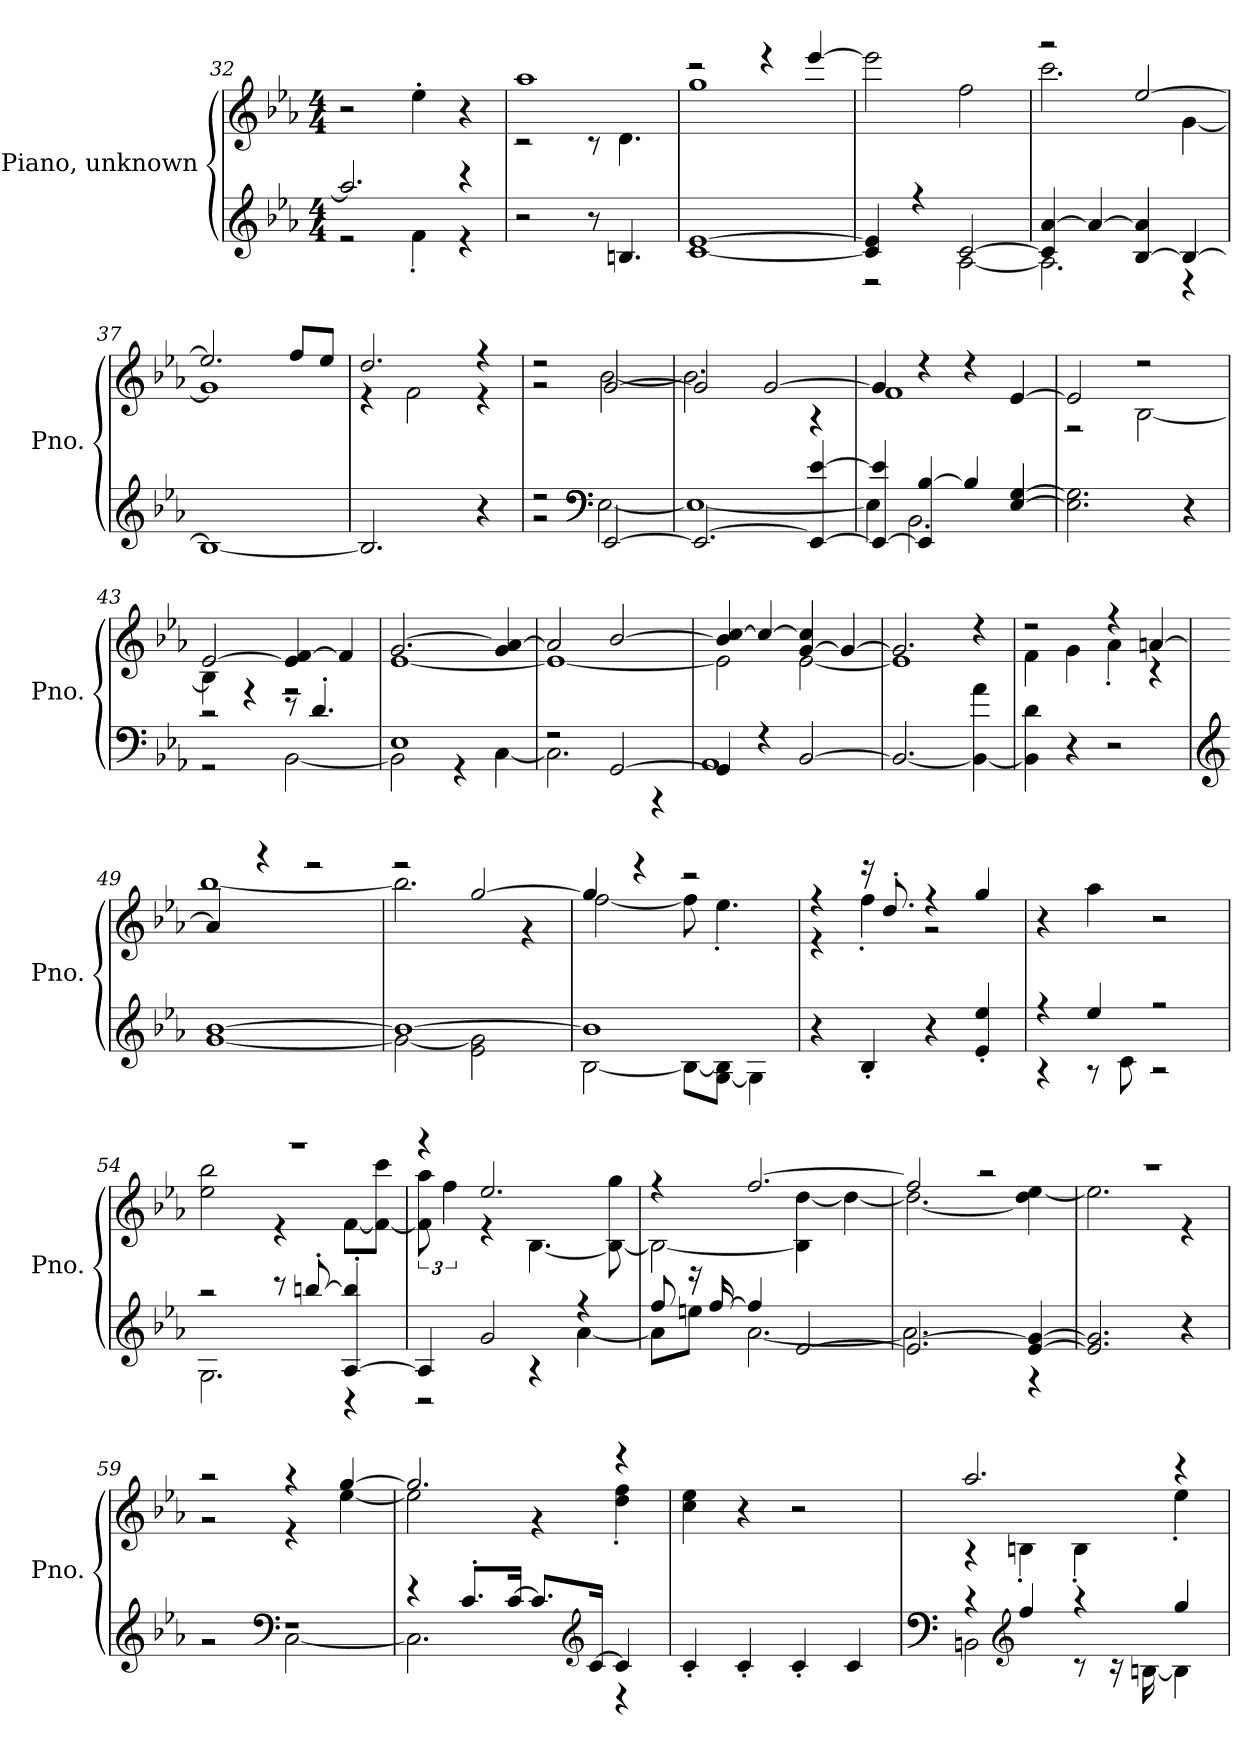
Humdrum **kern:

**kern	**kern
*part1	*part1
*staff2	*staff1
*I"Piano, unknown	*
*I'Pno.	*
*clefG2	*clefG2
*k[b-e-a-]	*k[b-e-a-]
*M4/4	*M4/4
=32	=32
*^	*
2.aa/]	2r	2r
.	4f'\	4ee-'\
4r	4r	4r
*v	*v	*
=33	=33
*	*^
2r	1aa-	2r
8r	.	8r
4.Bn/	.	4.d\
=34	=34	=34
[1c [1e-	2r	1gg
.	4r	.
.	[4eee-/	.
*	*v	*v
=35	=35
*^	*
4c/] 4e-/]	2r	2eee-\]
4r	.	.
[2c/	[2A-\	2ff\
=36	=36	=36
*	*	*^
4c/] [4a-/	2.A-\]	2r	2.ccc\
4a-/_	.	.	.
[4B-/ 4a-/]	.	[2ee-/	.
4B-/_	4r	.	[4g\
*v	*v	*	*
=37	=37	=37
1B-_	2.ee-/]	1g]
.	8ff/L	.
.	8ee-/J	.
!!LO:LB:g=z	!!
=38	=38	=38
2.B-/]	2.dd/	4r
.	.	2f\
4r	4r	4r
=39	=39	=39
*^	*	*
2r	2r	2r	2r
*clefF4	*	*	*
[2EE-/	[2E-\	[2g/	[2b-\
=40	=40	=40	=40
2.EE-/_	1E-_	2g/]	2.b-\]
.	.	[2g/	.
4EE-/_ [4e-/	.	.	4r
=41	=41	=41	=41
4EE-/_ 4e-/]	4E-\]	4g/]	1f
4EE-/] [4B-/	2.BB-\	4r	.
4B-/]	.	4r	.
[4E-/ [4G/	.	[4e-/	.
*v	*v	*	*
=42	=42	=42
2.E-\] 2.G\]	2e-/]	2r
.	2r	[2B-\
4r	.	.
=43	=43	=43
*^	*	*
2r	2r	[2e-/	4B-\]
.	.	.	4r
8r	[2BB-\	4e-/] [4f/	2r
4.d'/	.	.	.
.	.	4f/]	.
=44	=44	=44	=44
1E-	2BB-\]	[2.g/	[1e-
.	4r	.	.
.	[4C\	4g/] [4a-/	.
=45	=45	=45	=45
2r	2.C\]	2a-/]	1e-_
[2GG/	.	[2b-/	.
.	4r	.	.
!!LO:PB:g=z	!!
=46	=46	=46	=46
4GG/]	1AA-	4b-/] [4cc/	2e-\]
4r	.	4cc/_	.
[2BB-/	.	[4g/ 4cc/]	[2e-\
.	.	4g/_	.
*v	*v	*	*
=47	=47	=47
2.BB-/_	2.g/]	1e-]
4BB-\_ 4a-\	4r	.
=48	=48	=48
4BB-\] 4d\	2r	4f\
4r	.	4g\
2r	4r	4a-'\
.	[4an/	4r
=49	=49	=49
*clefG2	*	*
*^	*	*
[1b-	[1g	4a/]	[1bb-
.	.	4r	.
.	.	2r	.
=50	=50	=50	=50
1b-_	2g\_	2r	2.bb-\]
.	2e-\ 2g\]	[2gg/	.
.	.	.	4r
=51	=51	=51	=51
1b-]	[2B-\	4gg/]	[2ff\
.	.	4r	.
.	8B-\L_	2r	8ff\]
.	[8G\ 8B-\]J	.	4.ee-'\
.	4G\]	.	.
*v	*v	*	*
=52	=52	=52
4r	4r	4r
4B-'/	16r	4ff'\
.	8.dd'/	.
4r	4r	2r
4e-/' 4ee-/'	4gg/	.
*	*v	*v
!!LO:LB:g=z
=53	=53
*^	*
4r	4r	4r
4ee-/	8r	4aa-\
.	8c\	.
2r	2r	2r
=54	=54	=54
*	*	*^
2r	2.G\	1r	2ee-\ 2bb-\
8r	.	.	4r
[8bbn'/	.	.	.
[4A-/' 4bb/]'	4r	.	[8f\L
.	.	.	8f\_ 8ccc\J
=55	=55	=55	=55
4A-/]	2r	4r	12f\] 12aa-\
.	.	.	6ff\
2g/	.	2.ee-/	4r
.	4r	.	[4.B-\
4r	[4a-\	.	.
.	.	.	8B-\_ 8gg\
=56	=56	=56	=56
8ff/	8a-\L]	4r	2B-\_
16r	8een\J	.	.
[16ff/	.	.	.
4ff/]	[2.a-\	[2.ff/	.
[2e-/	.	.	4B-\] [4dd\
.	.	.	4dd\_
=57	=57	=57	=57
2.e-/_	2.a-\]	2ff/]	2.dd\_
.	.	2r	.
4e-/_ [4g/	4r	.	4dd\] [4ee-\
*v	*v	*	*
=58	=58	=58
2.e-/] 2.g/]	1r	2.ee-\]
4r	.	4r
!!LO:LB:g=z	!!
=59	=59	=59
*^	*	*
1r	2r	2r	2r
*clefF4	*	*	*
.	[2C\	4r	4r
.	.	[4gg/	[4ee-\
=60	=60	=60	=60
4r	2.C\]	2.gg/]	2ee-\]
8.c'/L	.	.	.
[16c/Jk	.	.	.
8.c/L]	.	.	4r
*clefG2	*	*	*
[16c/Jk	.	.	.
4c/]	4r	4r	4dd\' 4ff\'
*v	*v	*	*
*	*v	*v
=61	=61
4c'/	4cc\ 4ee-\
4c'/	4r
4c'/	2r
4c/	.
=62	=62
*clefF4	*
*^	*^
4r	2BBn\	2.aa-/	4r
*clefG2	*	*	*
4ff/	.	.	4Bn'\
4r	8r	.	4B'\
.	16r	.	.
.	[16Bn\	.	.
4gg/	4B\]	4r	4ee-'\
*v	*v	*	*
*	*v	*v
=	=
*-	*-
